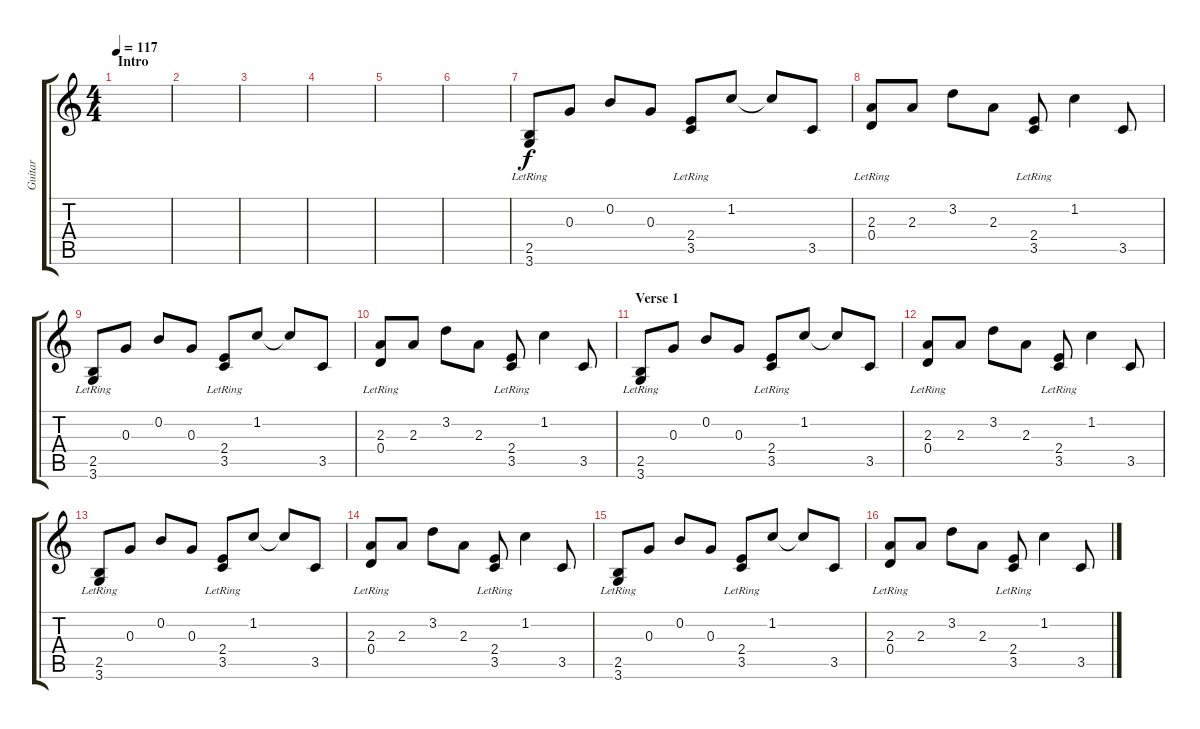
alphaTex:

\track ("Guitar" "Guitar") {instrument electricguitarmuted}
\staff {score tabs}
\tuning (E4 B3 G3 D3 A2 E2) {hide}
\ts (4 4)
\section ("" "Intro")
\tempo 117
\clef g2
\ks c
|
|
|
|
|
|
(2.5 3.6{lr}).8 0.3.8 0.2.8 0.3.8 (2.4 3.5{lr}).8 1.2.8 1.2{t}.8 3.5.8 |
(2.3 0.4{lr}).8 2.3.8 3.2.8 2.3.8 (2.4 3.5{lr}).8 1.2.4 3.5.8 |
(2.5 3.6{lr}).8 0.3.8 0.2.8 0.3.8 (2.4 3.5{lr}).8 1.2.8 1.2{t}.8 3.5.8 |
(2.3 0.4{lr}).8 2.3.8 3.2.8 2.3.8 (2.4 3.5{lr}).8 1.2.4 3.5.8 |
\section ("" "Verse 1")
(2.5 3.6{lr}).8 0.3.8 0.2.8 0.3.8 (2.4 3.5{lr}).8 1.2.8 1.2{t}.8 3.5.8 |
(2.3 0.4{lr}).8 2.3.8 3.2.8 2.3.8 (2.4 3.5{lr}).8 1.2.4 3.5.8 |
(2.5 3.6{lr}).8 0.3.8 0.2.8 0.3.8 (2.4 3.5{lr}).8 1.2.8 1.2{t}.8 3.5.8 |
(2.3 0.4{lr}).8 2.3.8 3.2.8 2.3.8 (2.4 3.5{lr}).8 1.2.4 3.5.8 |
(2.5 3.6{lr}).8 0.3.8 0.2.8 0.3.8 (2.4 3.5{lr}).8 1.2.8 1.2{t}.8 3.5.8 |
(2.3 0.4{lr}).8 2.3.8 3.2.8 2.3.8 (2.4 3.5{lr}).8 1.2.4 3.5.8
